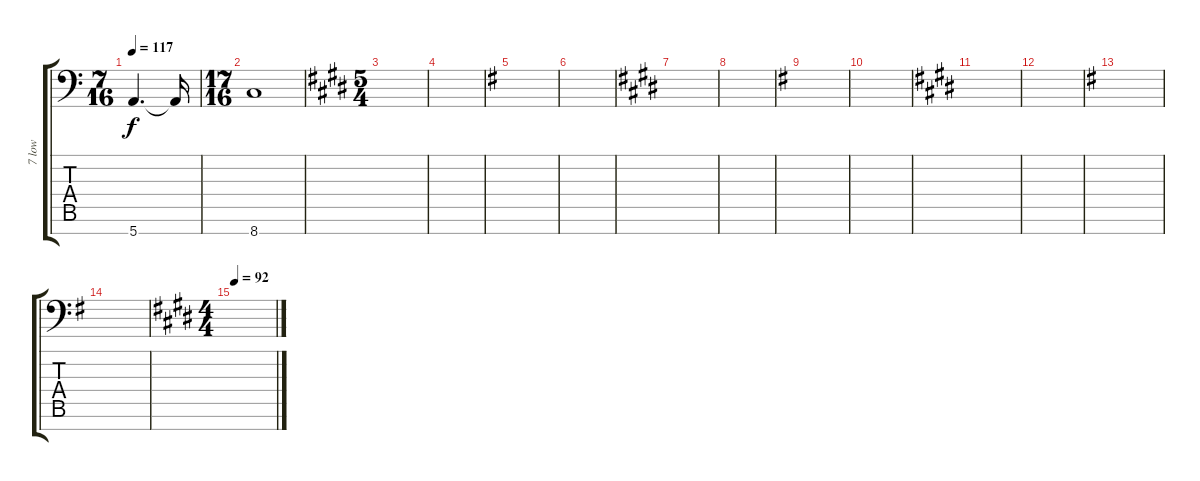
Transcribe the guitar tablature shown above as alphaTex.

\track ("7 low" "7 low") {instrument distortionguitar}
\staff {score tabs}
\tuning (B3 G3 D3 A2 E2 B1 E1) {hide}
\ts (7 16)
\tempo 117
\clef f4
\ks c
5.7.4{d dy f} 5.7{t}.16 |
\ts (17 16)
8.7.1 |
\ts (5 4)
\ks e
|
|
\ks g
|
|
\ks e
|
|
\ks g
|
|
\ks e
|
|
\ks g
|
|
\ts (4 4)
\tempo 92
\ks e
